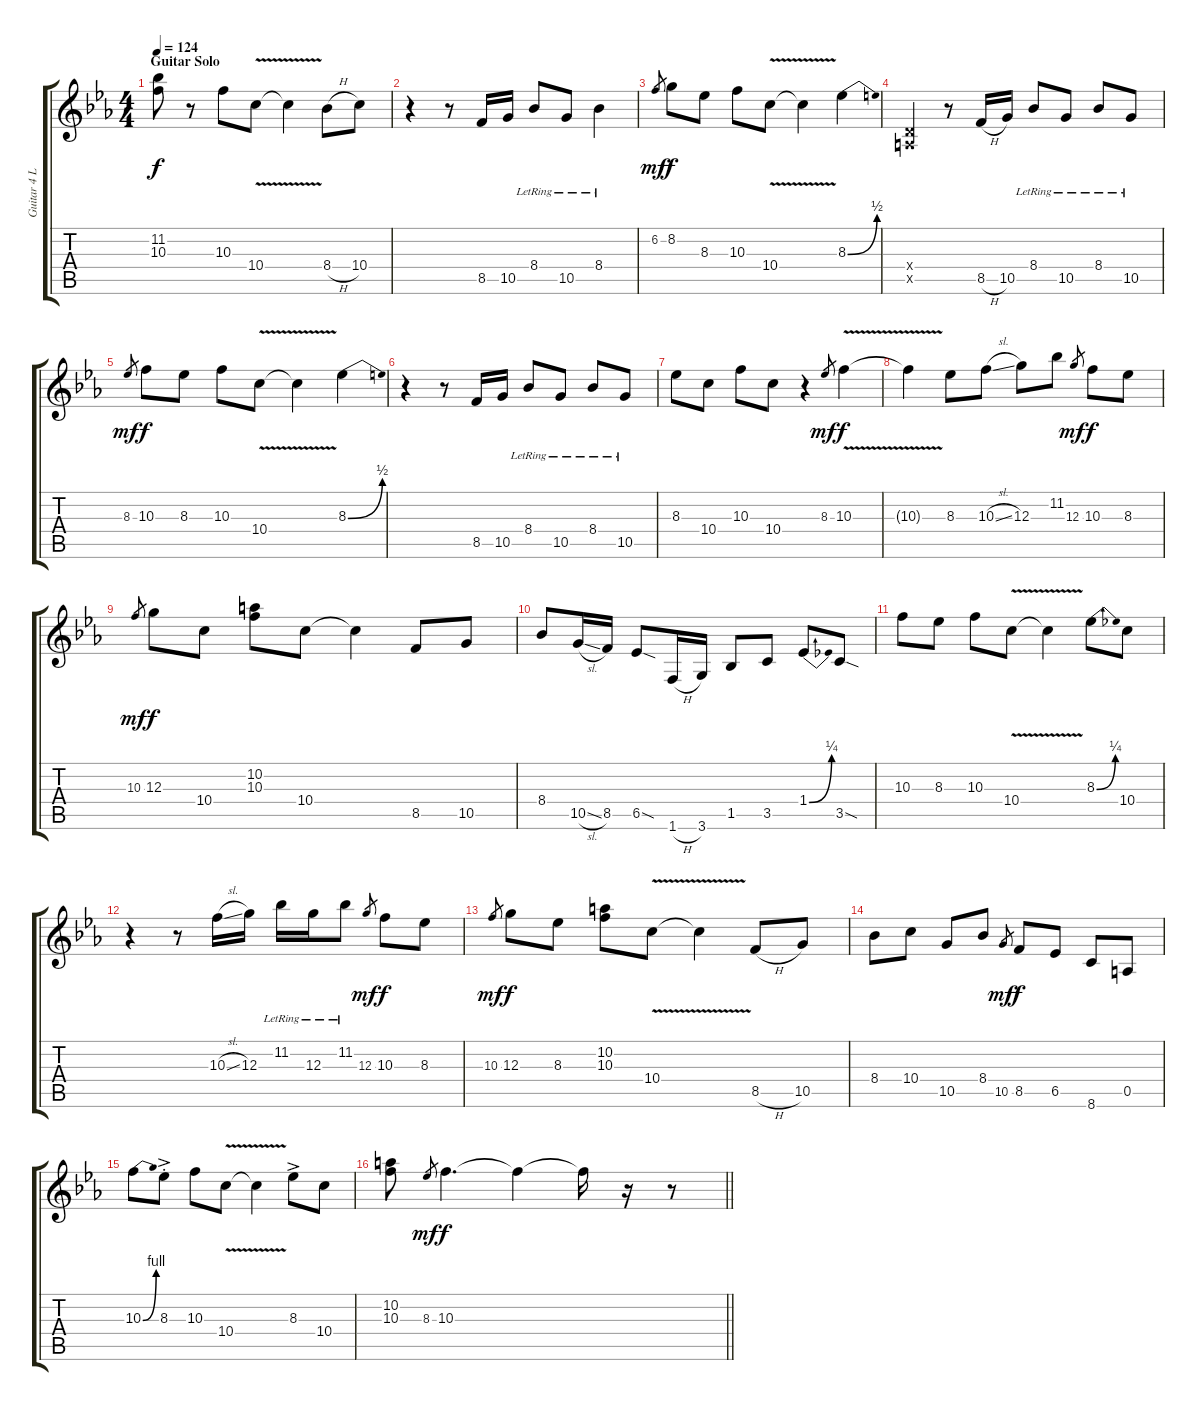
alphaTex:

\track ("Guitar 4 Lead" "Guitar 4 L") {instrument distortionguitar}
\staff {score tabs}
\tuning (E4 B3 G3 D3 A2 E2) {hide}
\ts (4 4)
\section ("" "Guitar Solo")
\tempo 124
\clef g2
\ks eb
(11.2 10.3).8{dy f} r.8 10.3.8 10.4{v}.8 10.4{v t}.4 8.4{h}.8 10.4.8 |
r.4 r.8 8.5.16 10.5.16 8.4{lr}.8 10.5{lr}.8 8.4{lr}.4 |
6.2.8{gr dy mf} 8.2.8{dy f} 8.3.8 10.3.8 10.4{v}.8 10.4{v t}.4 8.3{be (bend 0 0 60 2)}.4 |
(0.4{x} 0.5{x}).4 r.8 8.5{h}.16 10.5.16 8.4{lr}.8 10.5{lr}.8 8.4{lr}.8 10.5{lr}.8 |
8.3.8{gr dy mf} 10.3.8{dy f} 8.3.8 10.3.8 10.4{v}.8 10.4{v t}.4 8.3{be (bend 0 0 60 2)}.4 |
r.4 r.8 8.5.16 10.5.16 8.4{lr}.8 10.5{lr}.8 8.4{lr}.8 10.5{lr}.8 |
8.3.8 10.4.8 10.3.8 10.4.8 r.4 8.3.8{gr dy mf} 10.3{v}.4{dy f} |
10.3{v t}.4 8.3.8 10.3{sl}.8 12.3.8 11.2.8 12.3.8{gr dy mf} 10.3.8{dy f} 8.3.8 |
10.3.8{gr dy mf} 12.3.8{dy f} 10.4.8 (10.2 10.3).8 10.4.8 10.4{t}.4 8.5.8 10.5.8 |
8.4.8 10.5{sl}.16 8.5.16 6.5{sod}.8 1.6{h}.16 3.6.16 1.5.8 3.5.8 1.4{be (bend 0 0 60 1)}.8 3.5{sod}.8 |
10.3.8 8.3.8 10.3.8 10.4{v}.8 10.4{v t}.4 8.3{be (bend 0 0 60 1)}.8 10.4.8 |
r.4 r.8 10.3{sl}.16 12.3.16 11.2{lr}.16 12.3{lr}.16 11.2{lr}.8 12.3.8{gr dy mf} 10.3.8{dy f} 8.3.8 |
10.3.8{gr dy mf} 12.3.8{dy f} 8.3.8 (10.2 10.3).8 10.4{v}.8 10.4{v t}.4 8.5{h}.8 10.5.8 |
8.4.8 10.4.8 10.5.8 8.4.8 10.5.8{gr dy mf} 8.5.8{dy f} 6.5.8 8.6.8 0.5.8 |
10.3{be (bend 0 0 60 4)}.8 8.3{ac st}.8 10.3.8 10.4{v}.8 10.4{v t}.4 8.3{ac}.8 10.4.8 |
\barLineRight lightlight
(10.2 10.3).8 8.3.8{gr dy mf} 10.3.4{d dy f} 10.3{t}.4 10.3{t}.16 r.16 r.8
